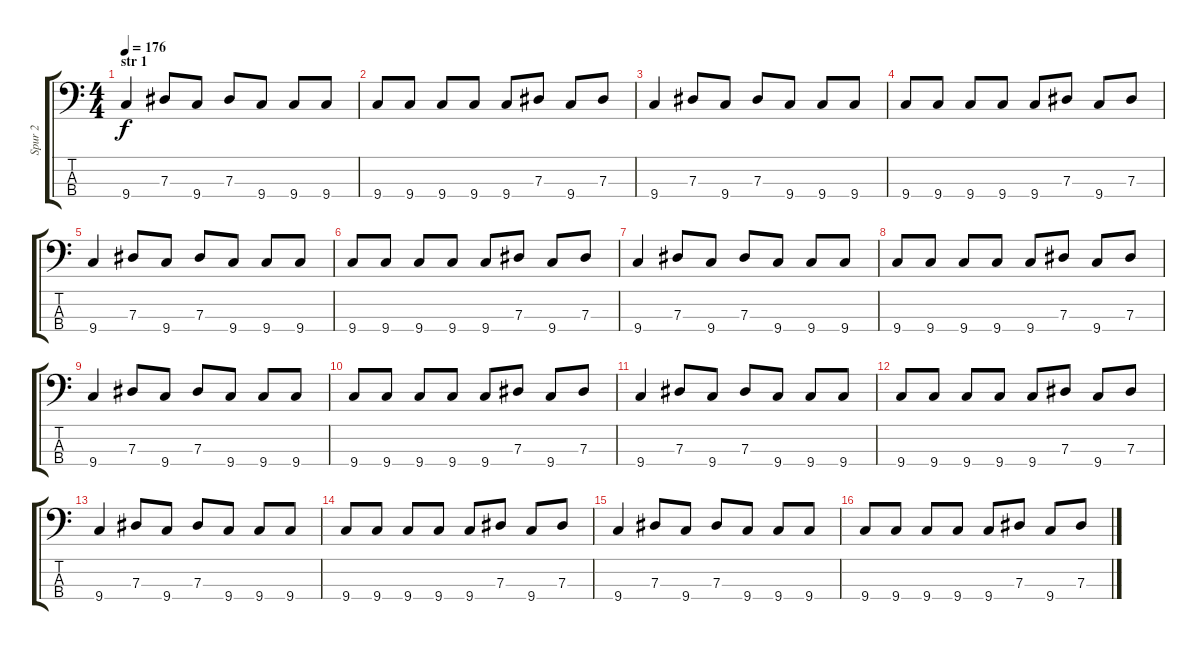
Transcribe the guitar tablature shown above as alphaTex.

\track ("Spur 2" "Spur 2") {instrument electricbasspick}
\staff {score tabs}
\tuning (Gb2 Db2 Ab1 Eb1) {hide}
\ts (4 4)
\section ("" "str 1")
\tempo 176
\clef f4
\ks c
9.4.4{dy f} 7.3.8 9.4.8 7.3.8 9.4.8 9.4.8 9.4.8 |
9.4.8 9.4.8 9.4.8 9.4.8 9.4.8 7.3.8 9.4.8 7.3.8 |
9.4.4 7.3.8 9.4.8 7.3.8 9.4.8 9.4.8 9.4.8 |
9.4.8 9.4.8 9.4.8 9.4.8 9.4.8 7.3.8 9.4.8 7.3.8 |
9.4.4 7.3.8 9.4.8 7.3.8 9.4.8 9.4.8 9.4.8 |
9.4.8 9.4.8 9.4.8 9.4.8 9.4.8 7.3.8 9.4.8 7.3.8 |
9.4.4 7.3.8 9.4.8 7.3.8 9.4.8 9.4.8 9.4.8 |
9.4.8 9.4.8 9.4.8 9.4.8 9.4.8 7.3.8 9.4.8 7.3.8 |
9.4.4 7.3.8 9.4.8 7.3.8 9.4.8 9.4.8 9.4.8 |
9.4.8 9.4.8 9.4.8 9.4.8 9.4.8 7.3.8 9.4.8 7.3.8 |
9.4.4 7.3.8 9.4.8 7.3.8 9.4.8 9.4.8 9.4.8 |
9.4.8 9.4.8 9.4.8 9.4.8 9.4.8 7.3.8 9.4.8 7.3.8 |
9.4.4 7.3.8 9.4.8 7.3.8 9.4.8 9.4.8 9.4.8 |
9.4.8 9.4.8 9.4.8 9.4.8 9.4.8 7.3.8 9.4.8 7.3.8 |
9.4.4 7.3.8 9.4.8 7.3.8 9.4.8 9.4.8 9.4.8 |
9.4.8 9.4.8 9.4.8 9.4.8 9.4.8 7.3.8 9.4.8 7.3.8
